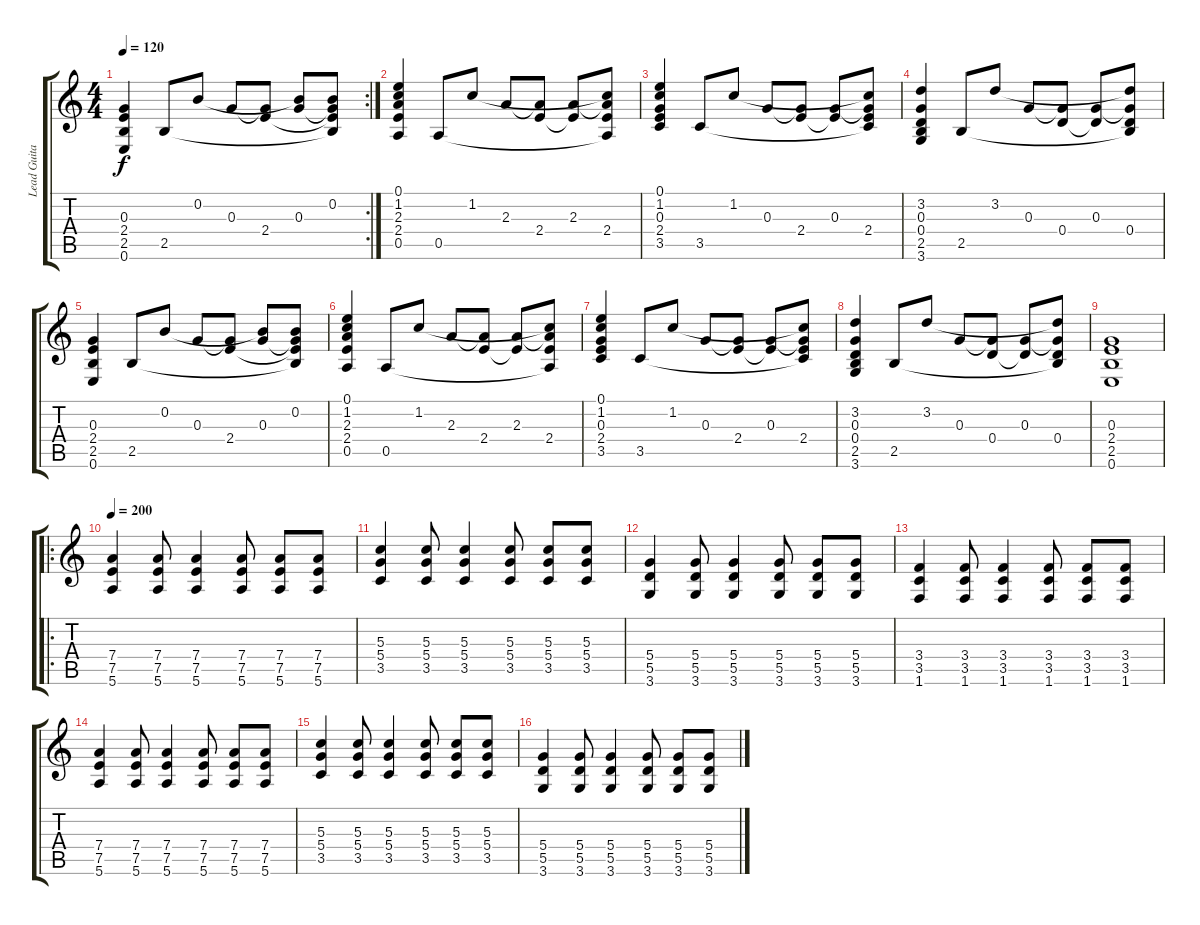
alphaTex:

\track ("Lead Guitar " "Lead Guita") {instrument acousticguitarnylon}
\staff {score tabs}
\tuning (E4 B3 G3 D3 A2 E2) {hide}
\rc 2
\ts (4 4)
\tempo 120
\clef g2
\ks c
(0.3 2.4 2.5 0.6).4{dy f} 2.5.8 0.2.8 0.3.8 (0.3{t} 2.4).8 (0.2{t} 0.3).8 (0.2 0.3{t} 2.4{t} 2.5{t}).8 |
(0.1 1.2 2.3 2.4 0.5).4 0.5.8 1.2.8 2.3.8 (2.3{t} 2.4).8 (2.3 2.4{t}).8 (1.2{t} 2.3{t} 2.4 0.5{t}).8 |
(0.1 1.2 0.3 2.4 3.5).4 3.5.8 1.2.8 0.3.8 (0.3{t} 2.4).8 (0.3 2.4{t}).8 (1.2{t} 0.3{t} 2.4 3.5{t}).8 |
(3.2 0.3 0.4 2.5 3.6).4 2.5.8 3.2.8 0.3.8 (0.3{t} 0.4).8 (0.3 0.4{t}).8 (3.2{t} 0.3{t} 0.4 2.5{t}).8 |
(0.3 2.4 2.5 0.6).4 2.5.8 0.2.8 0.3.8 (0.3{t} 2.4).8 (0.2{t} 0.3).8 (0.2 0.3{t} 2.4{t} 2.5{t}).8 |
(0.1 1.2 2.3 2.4 0.5).4 0.5.8 1.2.8 2.3.8 (2.3{t} 2.4).8 (2.3 2.4{t}).8 (1.2{t} 2.3{t} 2.4 0.5{t}).8 |
(0.1 1.2 0.3 2.4 3.5).4 3.5.8 1.2.8 0.3.8 (0.3{t} 2.4).8 (0.3 2.4{t}).8 (1.2{t} 0.3{t} 2.4 3.5{t}).8 |
(3.2 0.3 0.4 2.5 3.6).4 2.5.8 3.2.8 0.3.8 (0.3{t} 0.4).8 (0.3 0.4{t}).8 (3.2{t} 0.3{t} 0.4 2.5{t}).8 |
(0.3 2.4 2.5 0.6).1 |
\ro
\tempo 200
(7.4 7.5 5.6).4{instrument distortionguitar} (7.4 7.5 5.6).8 (7.4 7.5 5.6).4 (7.4 7.5 5.6).8 (7.4 7.5 5.6).8 (7.4 7.5 5.6).8 |
(5.3 5.4 3.5).4 (5.3 5.4 3.5).8 (5.3 5.4 3.5).4 (5.3 5.4 3.5).8 (5.3 5.4 3.5).8 (5.3 5.4 3.5).8 |
(5.4 5.5 3.6).4 (5.4 5.5 3.6).8 (5.4 5.5 3.6).4 (5.4 5.5 3.6).8 (5.4 5.5 3.6).8 (5.4 5.5 3.6).8 |
(3.4 3.5 1.6).4 (3.4 3.5 1.6).8 (3.4 3.5 1.6).4 (3.4 3.5 1.6).8 (3.4 3.5 1.6).8 (3.4 3.5 1.6).8 |
(7.4 7.5 5.6).4 (7.4 7.5 5.6).8 (7.4 7.5 5.6).4 (7.4 7.5 5.6).8 (7.4 7.5 5.6).8 (7.4 7.5 5.6).8 |
(5.3 5.4 3.5).4 (5.3 5.4 3.5).8 (5.3 5.4 3.5).4 (5.3 5.4 3.5).8 (5.3 5.4 3.5).8 (5.3 5.4 3.5).8 |
(5.4 5.5 3.6).4 (5.4 5.5 3.6).8 (5.4 5.5 3.6).4 (5.4 5.5 3.6).8 (5.4 5.5 3.6).8 (5.4 5.5 3.6).8
